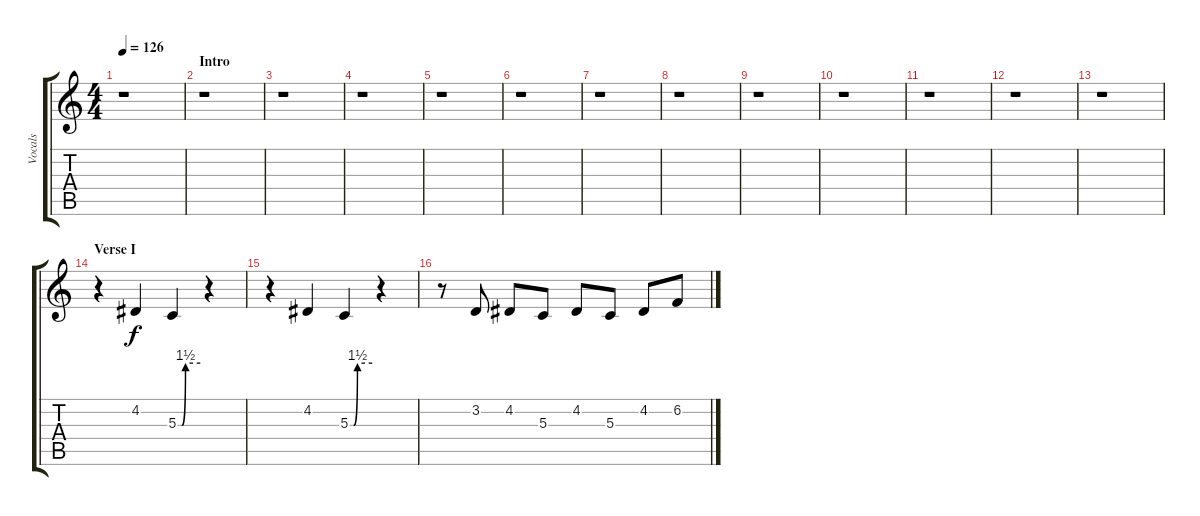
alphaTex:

\track ("Vocals" "Vocals") {instrument lead8bassandlead}
\staff {score tabs}
\tuning (E4 B3 G3 D3 A2 E2) {hide}
\ts (4 4)
\tempo 126
\clef g2
\ks c
r.1{dy f instrument lead8bassandlead} |
\section ("" "Intro")
r.1 |
r.1 |
r.1 |
r.1 |
r.1 |
r.1 |
r.1 |
r.1 |
r.1 |
r.1 |
r.1 |
r.1 |
\section ("" "Verse I")
r.4 4.2.4 5.3{be (custom 0 0 10 0 20 6 60 6)}.4 r.4 |
r.4 4.2.4 5.3{be (custom 0 0 10 0 20 6 60 6)}.4 r.4 |
r.8 3.2.8 4.2.8 5.3.8 4.2.8 5.3.8 4.2.8 6.2.8
